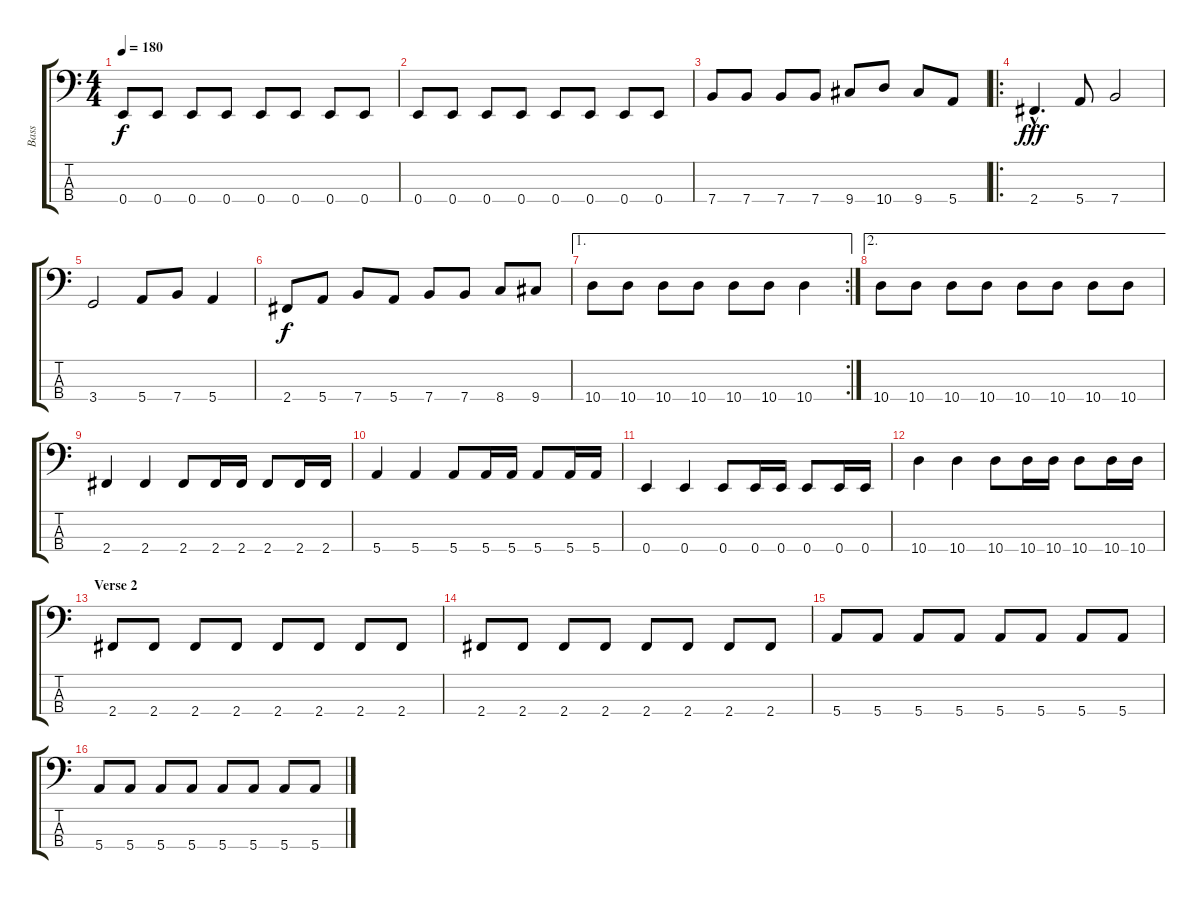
\track ("Bass" "Bass") {instrument electricbasspick}
\staff {score tabs}
\tuning (G2 D2 A1 E1) {hide}
\ts (4 4)
\tempo 180
\clef f4
\ks c
0.4.8{dy f} 0.4.8 0.4.8 0.4.8 0.4.8 0.4.8 0.4.8 0.4.8 |
0.4.8 0.4.8 0.4.8 0.4.8 0.4.8 0.4.8 0.4.8 0.4.8 |
7.4.8 7.4.8 7.4.8 7.4.8 9.4.8 10.4.8 9.4.8 5.4.8 |
\ro
2.4{hac}.4{d dy fff} 5.4.8 7.4.2 |
3.4.2 5.4.8 7.4.8 5.4.4 |
2.4.8{dy f} 5.4.8 7.4.8 5.4.8 7.4.8 7.4.8 8.4.8 9.4.8 |
\ae 1
\rc 2
10.4.8 10.4.8 10.4.8 10.4.8 10.4.8 10.4.8 10.4.4 |
\ae 2
10.4.8 10.4.8 10.4.8 10.4.8 10.4.8 10.4.8 10.4.8 10.4.8 |
2.4.4 2.4.4 2.4.8 2.4.16 2.4.16 2.4.8 2.4.16 2.4.16 |
5.4.4 5.4.4 5.4.8 5.4.16 5.4.16 5.4.8 5.4.16 5.4.16 |
0.4.4 0.4.4 0.4.8 0.4.16 0.4.16 0.4.8 0.4.16 0.4.16 |
10.4.4 10.4.4 10.4.8 10.4.16 10.4.16 10.4.8 10.4.16 10.4.16 |
\section ("" "Verse 2")
2.4.8 2.4.8 2.4.8 2.4.8 2.4.8 2.4.8 2.4.8 2.4.8 |
2.4.8 2.4.8 2.4.8 2.4.8 2.4.8 2.4.8 2.4.8 2.4.8 |
5.4.8 5.4.8 5.4.8 5.4.8 5.4.8 5.4.8 5.4.8 5.4.8 |
5.4.8 5.4.8 5.4.8 5.4.8 5.4.8 5.4.8 5.4.8 5.4.8
